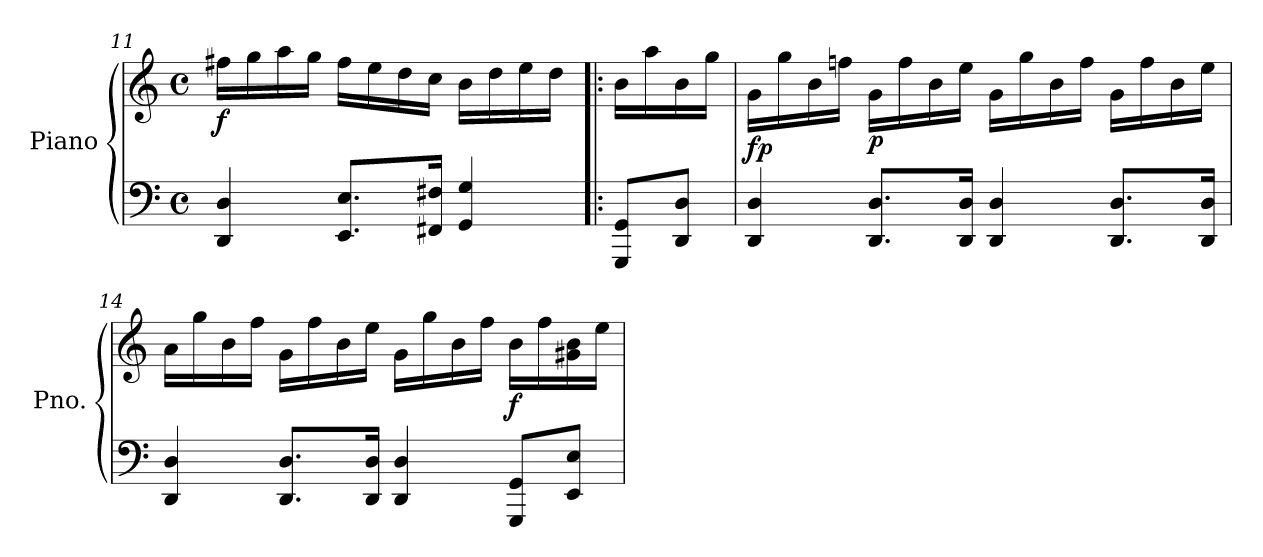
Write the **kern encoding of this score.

**kern	**kern	**dynam
*part1	*part1	*part1
*staff2	*staff1	*staff1/2
*I"Piano	*	*
*I'Pno.	*	*
!!LO:LB:g=z
*clefF4	*clefG2	*
*k[]	*k[]	*
*M4/4	*M4/4	*
*met(c)	*met(c)	*
=11	=11	=11
!	!	!LO:DY:b
4DD/ 4D/	16ff#X\LL	f
.	16gg\	.
.	16aa\	.
.	16gg\JJ	.
8.EE/ 8.E/L	16ff#\LL	.
.	16ee\	.
.	16dd\	.
16FF#X/ 16F#X/Jk	16cc\JJ	.
4GG/ 4G/	16b\LL	.
.	16dd\	.
.	16ee\	.
.	16dd\JJ	.
!!LO:LB:g=z
=12!|:	=12!|:	=12!|:
8GGG/ 8GG/L	16b\LL	.
.	16aa\	.
8DD/ 8D/J	16b\	.
.	16gg\JJ	.
=13	=13	=13
!	!	!LO:DY:b
4DD/ 4D/	16g\LL	fp
.	16gg\	.
.	16b\	.
.	16ffn\JJ	.
!	!	!LO:DY:b
8.DD/ 8.D/L	16g\LL	p
.	16ff\	.
.	16b\	.
16DD/ 16D/Jk	16ee\JJ	.
4DD/ 4D/	16g\LL	.
.	16gg\	.
.	16b\	.
.	16ff\JJ	.
8.DD/ 8.D/L	16g\LL	.
.	16ff\	.
.	16b\	.
16DD/ 16D/Jk	16ee\JJ	.
=14	=14	=14
4DD/ 4D/	16a\LL	.
.	16gg\	.
.	16b\	.
.	16ff\JJ	.
8.DD/ 8.D/L	16g\LL	.
.	16ff\	.
.	16b\	.
16DD/ 16D/Jk	16ee\JJ	.
4DD/ 4D/	16g\LL	.
.	16gg\	.
.	16b\	.
.	16ff\JJ	.
!	!	!LO:DY:b
8GGG/ 8GG/L	16b\LL	f
.	16ff\	.
8EE/ 8E/J	16g#X\ 16b\	.
.	16ee\JJ	.
=	=	=
*-	*-	*-
